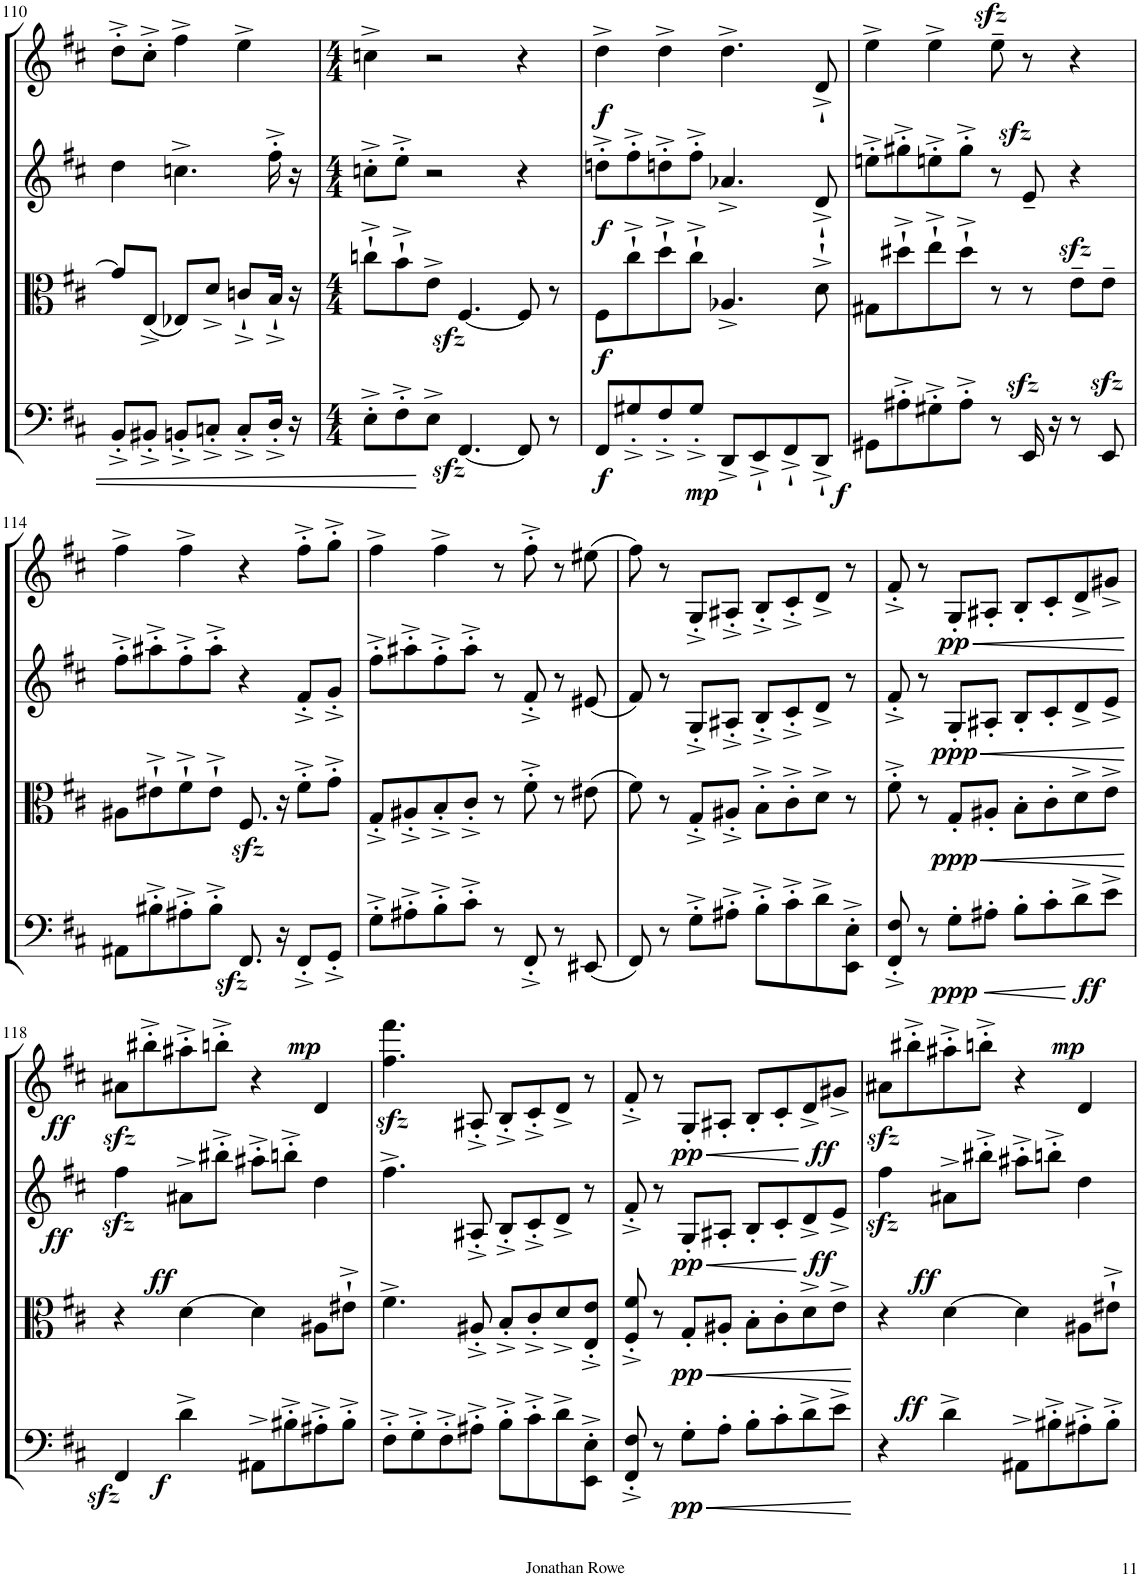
**kern	**dynam	**kern	**dynam	**kern	**dynam	**kern	**dynam
*part4	*part4	*part3	*part3	*part2	*part2	*part1	*part1
*staff4	*staff4	*staff3	*staff3	*staff2	*staff2	*staff1	*staff1
*I"Violoncello	*	*I"Viola	*	*I"Violin II	*	*I"Violin I	*
*I'Vc	*	*I'Vla	*	*I'Vln	*	*I'Vln	*
!!LO:PB:g=z
*clefF4	*	*clefC3	*	*clefG2	*	*clefG2	*
*k[f#c#]	*	*k[f#c#]	*	*k[f#c#]	*	*k[f#c#]	*
*M3/4	*	*M3/4	*	*M3/4	*	*M3/4	*
=110	=110	=110	=110	=110	=110	=110	=110
8BB'^/L	.	8g#/L]	.	4dd\	.	8dd'^\L	.
8BB#X'^/J	.	(8E^/J	.	.	.	8cc#'^\J	.
8BBn'^/L	.	8E-X/L)	.	4.ccn^\	.	4ff#^\	.
8Cn'^/J	.	8d^/J	.	.	.	.	.
8C'^/L	.	8cn`^/L	.	.	.	4ee^\	.
16D'^/Jk	.	16B`^/Jk	.	16ff#'^\	.	.	.
16r	.	16r	.	16r	.	.	.
=111	=111	=111	=111	=111	=111	=111	=111
*M4/4	*	*M4/4	*	*M4/4	*	*M4/4	*
8E'^\L	.	8ccn`^\L	.	8ccn'^\L	.	4ccn^\	.
8F#'^\	.	8b`^\	.	8ee'^\J	.	.	.
8E^\J	.	8e^\J	.	2r	.	2r	.
[4.FF#zz</	.	[4.F#zz</	.	.	.	.	.
8FF#/]	.	8F#/]	.	4r	.	4r	.
8r	.	8r	.	.	.	.	.
=112	=112	=112	=112	=112	=112	=112	=112
!	!LO:DY:b	!	!LO:DY:b	!	!LO:DY:b	!	!LO:DY:b
8FF#/L	f	8F#\L	f	8ddn'^\L	f	4dd^\	f
8G#X'^/	.	8cc#`^\	.	8ff#'^\	.	.	.
8F#'^/	.	8dd`^\	.	8ddn'^\	.	4dd^\	.
8G#'^/J	.	8cc#`^\J	.	8ff#'^\J	.	.	.
!	!LO:DY:b	!	!	!	!	!	!
8DD^/L	mp	4.A-X^/	.	4.a-X^/	.	4.dd^\	.
8EE^`/	.	.	.	.	.	.	.
8FF#^`/	.	.	.	.	.	.	.
8DD^`/J	.	8d^`\	.	8d^`/	.	8d^`/	.
=113	=113	=113	=113	=113	=113	=113	=113
!	!LO:DY:b	!	!	!	!	!	!
8GG#X\L	f	8G#X\L	.	8een'^\L	.	4ee^\	.
8A#X'^\	.	8dd#X`^\	.	8gg#X'^\	.	.	.
8G#X'^\	.	8ee`^\	.	8een'^\	.	4ee^\	.
8A#'^\J	.	8dd#`^\J	.	8gg#'^\J	.	.	.
8r	.	8r	.	8r	.	8eezz>~\	.
16EEzz>/	.	8r	.	8ezz>~/	.	8r	.
16r	.	.	.	.	.	.	.
8r	.	8ezz>~\L	.	4r	.	4r	.
8EEzz>/	.	8e~\J	.	.	.	.	.
!!LO:LB:g=z
=114	=114	=114	=114	=114	=114	=114	=114
8AA#X\L	.	8A#X\L	.	8ff#'^\L	.	4ff#^\	.
8B#X'^\	.	8e#X`^\	.	8aa#X'^\	.	.	.
8A#X'^\	.	8f#`^\	.	8ff#'^\	.	4ff#^\	.
8B#'^\J	.	8e#`^\J	.	8aa#'^\J	.	.	.
8.FF#zz</	.	8.F#zz</	.	4r	.	4r	.
16r	.	16r	.	.	.	.	.
8FF#'^/L	.	8f#'^\L	.	8f#'^/L	.	8ff#'^\L	.
8GG'^/J	.	8g'^\J	.	8g'^/J	.	8gg'^\J	.
=115	=115	=115	=115	=115	=115	=115	=115
8G'^\L	.	8G'^/L	.	8ff#'^\L	.	4ff#^\	.
8A#X'^\	.	8A#X'^/	.	8aa#X'^\	.	.	.
8B'^\	.	8B'^/	.	8ff#'^\	.	4ff#^\	.
8c#'^\J	.	8c#'^/J	.	8aa#'^\J	.	.	.
8r	.	8r	.	8r	.	8r	.
8FF#'^/	.	8f#'^\	.	8f#'^/	.	8ff#'^\	.
8r	.	8r	.	8r	.	8r	.
(8EE#X/	.	(8e#X\	.	(8e#X/	.	(8ee#X\	.
=116	=116	=116	=116	=116	=116	=116	=116
8FF#/)	.	8f#\)	.	8f#/)	.	8ff#\)	.
8r	.	8r	.	8r	.	8r	.
8G'^\L	.	8G'^/L	.	8G'^/L	.	8G'^/L	.
8A#X'^\J	.	8A#X'^/J	.	8A#X'^/J	.	8A#X'^/J	.
8B'^\L	.	8B'^\L	.	8B'^/L	.	8B'^/L	.
8c#'^\	.	8c#'^\	.	8c#'^/	.	8c#'^/	.
8d^\	.	8d^\J	.	8d^/J	.	8d^/J	.
8EE\'^ 8E\'^J	.	8r	.	8r	.	8r	.
=117	=117	=117	=117	=117	=117	=117	=117
8FF#/'^ 8F#/'^	.	8f#'^\	.	8f#'^/	.	8f#'^/	.
8r	.	8r	.	8r	.	8r	.
!	!LO:DY:b	!	!LO:HP:b	!	!LO:HP:b	!	!LO:HP:b
!	!	!	!LO:DY:n=1:b	!	!LO:DY:n=1:b	!	!LO:DY:n=1:b
8G'\L	ppp	8G'/L	< ppp	8G'/L	< ppp	8G'/L	< pp
!	!LO:HP:b	!	!	!	!	!	!
8A#X'\J	<	8A#X'/J	.	8A#X'/J	.	8A#X'/J	.
8B'\L	.	8B'\L	.	8B'/L	.	8B'/L	.
8c#'\	.	8c#'\	.	8c#'/	.	8c#'/	.
8d^\	.	8d^\	.	8d^/	.	8d^/	.
!	!LO:DY:n=1:b	!	!	!	!	!	!
8e^\J	[ ff	8e^\J	.	8e^/J	.	8g#X^/J	.
.	.	.	[	.	[	.	[
!!LO:LB:g=z
=118	=118	=118	=118	=118	=118	=118	=118
!	!	!	!	!	!LO:DY:b	!	!LO:DY:b
4FF#zz</	.	4r	.	4ff#zz>\	ff	8a#Xzz<\L	ff
.	.	.	.	.	.	8bb#X'^\	.
!	!LO:DY:b	!	!LO:DY:a	!	!	!	!
4d^\	f	[4d\	ff	8a#X^\L	.	8aa#X'^\	.
.	.	.	.	8bb#X'^\J	.	8bbn'^\J	.
8AA#X^\L	.	4d\]	.	8aa#X'^\L	.	4r	.
8B#X'^\	.	.	.	8bbn'^\J	.	.	.
!	!	!	!	!	!	!	!LO:DY:a
8A#X'^\	.	8A#X\L	.	4dd\	.	4d/	mp
8B#'^\J	.	8e#X`^\J	.	.	.	.	.
=119	=119	=119	=119	=119	=119	=119	=119
8F#'^\L	.	4.f#^\	.	4.ff#^\	.	4.ff#\zz< 4.fff#\zz<	.
8G'^\	.	.	.	.	.	.	.
8F#'^\	.	.	.	.	.	.	.
8A#X'^\J	.	8A#X'^/	.	8A#X'^/	.	8A#X'^/	.
8B'^\L	.	8B'^/L	.	8B'^/L	.	8B'^/L	.
8c#'^\	.	8c#'^/	.	8c#'^/	.	8c#'^/	.
8d^\	.	8d^/	.	8d^/J	.	8d^/J	.
8EE\'^ 8E\'^J	.	8E/'^ 8e/'^J	.	8r	.	8r	.
=120	=120	=120	=120	=120	=120	=120	=120
8FF#/'^ 8F#/'^	.	8F#/'^ 8f#/'^	.	8f#'^/	.	8f#'^/	.
8r	.	8r	.	8r	.	8r	.
!	!LO:HP:b	!	!LO:HP:b	!	!LO:HP:b	!	!LO:HP:b
!	!LO:DY:n=1:b	!	!LO:DY:n=1:b	!	!LO:DY:n=1:b	!	!LO:DY:n=1:b
8G'\L	< pp	8G'/L	< pp	8G'/L	< pp	8G'/L	< pp
8A'\J	.	8A#X'/J	.	8A#X'/J	.	8A#X'/J	.
8B'\L	.	8B'\L	.	8B'/L	.	8B'/L	.
8c#'\	.	8c#'\	.	8c#'/	.	8c#'/	.
8d^\	.	8d^\	.	8d^/	.	8d^/	.
8e^\J	.	8e^\J	.	8e^/J	.	8g#X^/J	.
.	[	.	[	.	[	.	[
=121	=121	=121	=121	=121	=121	=121	=121
!	!	!	!	!	!LO:DY:b	!	!LO:DY:b
4r	.	4r	.	4ff#zz>\	ff	8a#Xzz<\L	ff
.	.	.	.	.	.	8bb#X'^\	.
!	!LO:DY:a	!	!LO:DY:a	!	!	!	!
4d^\	ff	[4d\	ff	8a#X^\L	.	8aa#X'^\	.
.	.	.	.	8bb#X'^\J	.	8bbn'^\J	.
8AA#X^\L	.	4d\]	.	8aa#X'^\L	.	4r	.
8B#X'^\	.	.	.	8bbn'^\J	.	.	.
!	!	!	!	!	!	!	!LO:DY:a
8A#X'^\	.	8A#X\L	.	4dd\	.	4d/	mp
8B#'^\J	.	8e#X`^\J	.	.	.	.	.
=	=	=	=	=	=	=	=
*-	*-	*-	*-	*-	*-	*-	*-
